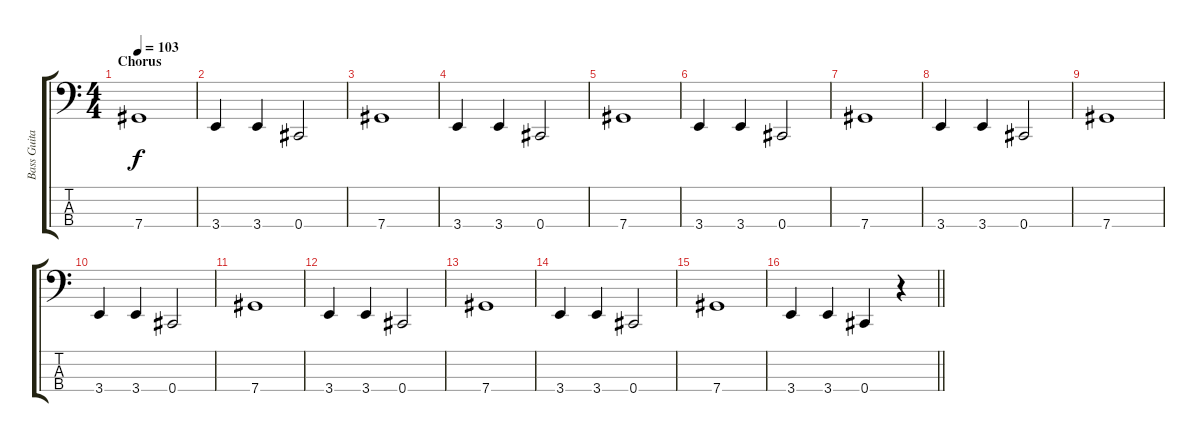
\track ("Bass Guitar - Pheonix" "Bass Guita") {instrument electricbassfinger}
\staff {score tabs}
\tuning (Gb2 Db2 Ab1 Db1) {hide}
\ts (4 4)
\section ("" "Chorus")
\tempo 103
\clef f4
\ks c
7.4.1{dy f} |
3.4.4 3.4.4 0.4.2 |
7.4.1 |
3.4.4 3.4.4 0.4.2 |
7.4.1 |
3.4.4 3.4.4 0.4.2 |
7.4.1 |
3.4.4 3.4.4 0.4.2 |
7.4.1 |
3.4.4 3.4.4 0.4.2 |
7.4.1 |
3.4.4 3.4.4 0.4.2 |
7.4.1 |
3.4.4 3.4.4 0.4.2 |
7.4.1 |
\barLineRight lightlight
3.4.4 3.4.4 0.4.4 r.4
